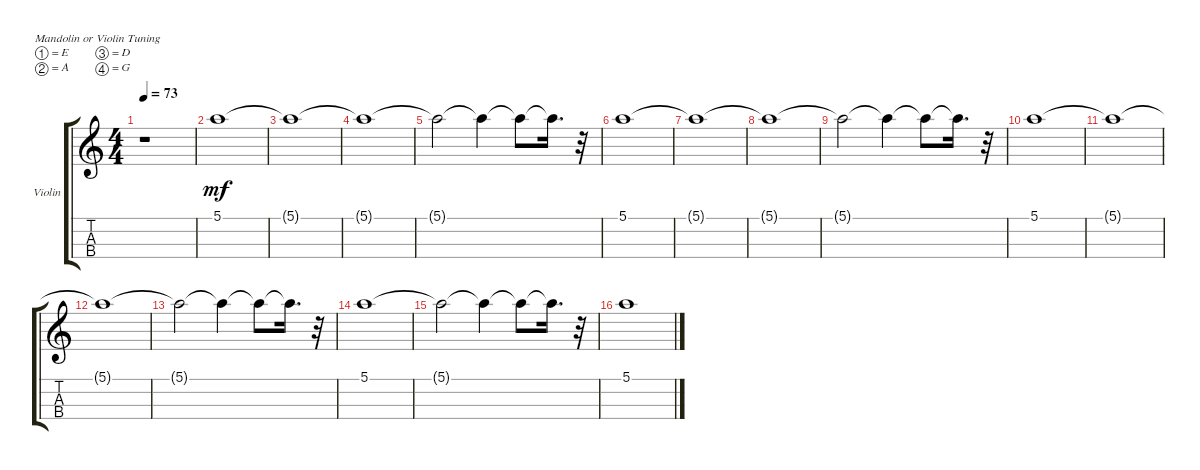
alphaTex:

\bracketExtendMode groupsimilarinstruments
\firstSystemTrackNameOrientation horizontal
\otherSystemsTrackNameOrientation horizontal
\track ("string line" "Violin") {instrument violin}
\staff {score tabs}
\tuning (E5 A4 D4 G3)
\ts (4 4)
\tempo 73
\clef g2
\ks c
r.1{dy mf instrument violin} |
5.1.1 |
5.1{t}.1 |
5.1{t}.1 |
5.1{t}.2 5.1{t}.4 5.1{t}.8 5.1{t}.16{d} r.32 |
5.1.1 |
5.1{t}.1 |
5.1{t}.1 |
5.1{t}.2 5.1{t}.4 5.1{t}.8 5.1{t}.16{d} r.32 |
5.1.1 |
5.1{t}.1 |
5.1{t}.1 |
5.1{t}.2 5.1{t}.4 5.1{t}.8 5.1{t}.16{d} r.32 |
5.1.1 |
5.1{t}.2 5.1{t}.4 5.1{t}.8 5.1{t}.16{d} r.32 |
5.1.1
